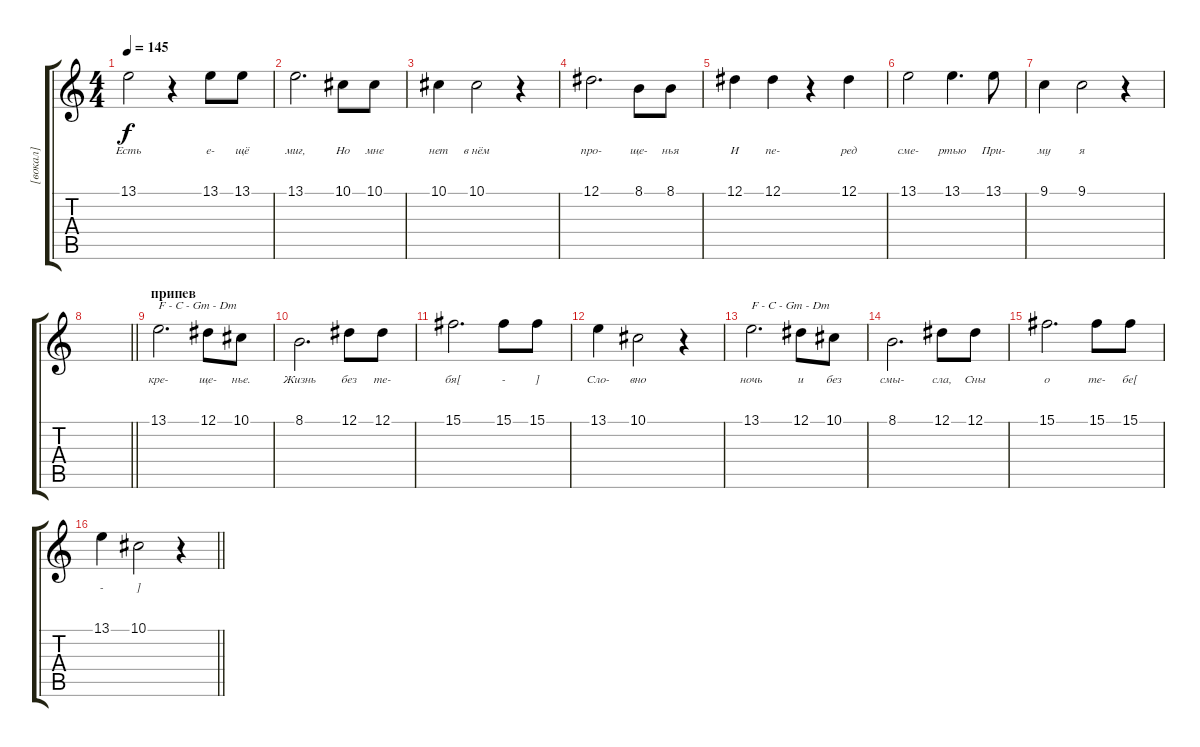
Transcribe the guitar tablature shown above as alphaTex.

\track ("[вокал]" "[вокал]") {instrument clarinet}
\staff {score tabs}
\tuning (Eb4 Bb3 Gb3 Db3 Ab2 Eb2) {hide}
\ts (4 4)
\tempo 145
\clef g2
\ks c
13.1.2{lyrics (0 "Есть") lyrics (1 "") lyrics (2 "") lyrics (3 "") lyrics (4 "") dy f} r.4 13.1.8{lyrics (0 "е-") lyrics (1 "") lyrics (2 "") lyrics (3 "") lyrics (4 "")} 13.1.8{lyrics (0 "щё") lyrics (1 "") lyrics (2 "") lyrics (3 "") lyrics (4 "")} |
13.1.2{d lyrics (0 "миг,") lyrics (1 "") lyrics (2 "") lyrics (3 "") lyrics (4 "")} 10.1.8{lyrics (0 "Но") lyrics (1 "") lyrics (2 "") lyrics (3 "") lyrics (4 "")} 10.1.8{lyrics (0 "мне") lyrics (1 "") lyrics (2 "") lyrics (3 "") lyrics (4 "")} |
10.1.4{lyrics (0 "нет") lyrics (1 "") lyrics (2 "") lyrics (3 "") lyrics (4 "")} 10.1.2{lyrics (0 "в нём") lyrics (1 "") lyrics (2 "") lyrics (3 "") lyrics (4 "")} r.4 |
12.1.2{d lyrics (0 "про-") lyrics (1 "") lyrics (2 "") lyrics (3 "") lyrics (4 "")} 8.1.8{lyrics (0 "ще-") lyrics (1 "") lyrics (2 "") lyrics (3 "") lyrics (4 "")} 8.1.8{lyrics (0 "нья") lyrics (1 "") lyrics (2 "") lyrics (3 "") lyrics (4 "")} |
12.1.4{lyrics (0 "И") lyrics (1 "") lyrics (2 "") lyrics (3 "") lyrics (4 "")} 12.1.4{lyrics (0 "пе-") lyrics (1 "") lyrics (2 "") lyrics (3 "") lyrics (4 "")} r.4 12.1.4{lyrics (0 "ред") lyrics (1 "") lyrics (2 "") lyrics (3 "") lyrics (4 "")} |
13.1.2{lyrics (0 "сме-") lyrics (1 "") lyrics (2 "") lyrics (3 "") lyrics (4 "")} 13.1.4{d lyrics (0 "ртью") lyrics (1 "") lyrics (2 "") lyrics (3 "") lyrics (4 "")} 13.1.8{lyrics (0 "При-") lyrics (1 "") lyrics (2 "") lyrics (3 "") lyrics (4 "")} |
9.1.4{lyrics (0 "му") lyrics (1 "") lyrics (2 "") lyrics (3 "") lyrics (4 "")} 9.1.2{lyrics (0 "я") lyrics (1 "") lyrics (2 "") lyrics (3 "") lyrics (4 "")} r.4 |
\barLineRight lightlight
|
\section ("" "припев")
13.1.2{d txt "F - C - Gm - Dm" lyrics (0 "кре-") lyrics (1 "") lyrics (2 "") lyrics (3 "") lyrics (4 "")} 12.1.8{lyrics (0 "ще-") lyrics (1 "") lyrics (2 "") lyrics (3 "") lyrics (4 "")} 10.1.8{lyrics (0 "нье.") lyrics (1 "") lyrics (2 "") lyrics (3 "") lyrics (4 "")} |
8.1.2{d lyrics (0 "Жизнь") lyrics (1 "") lyrics (2 "") lyrics (3 "") lyrics (4 "")} 12.1.8{lyrics (0 "без") lyrics (1 "") lyrics (2 "") lyrics (3 "") lyrics (4 "")} 12.1.8{lyrics (0 "те-") lyrics (1 "") lyrics (2 "") lyrics (3 "") lyrics (4 "")} |
15.1.2{d lyrics (0 "бя[") lyrics (1 "") lyrics (2 "") lyrics (3 "") lyrics (4 "")} 15.1.8{lyrics (0 "-") lyrics (1 "") lyrics (2 "") lyrics (3 "") lyrics (4 "")} 15.1.8{lyrics (0 "]") lyrics (1 "") lyrics (2 "") lyrics (3 "") lyrics (4 "")} |
13.1.4{lyrics (0 "Сло-") lyrics (1 "") lyrics (2 "") lyrics (3 "") lyrics (4 "")} 10.1.2{lyrics (0 "вно") lyrics (1 "") lyrics (2 "") lyrics (3 "") lyrics (4 "")} r.4 |
13.1.2{d txt "F - C - Gm - Dm" lyrics (0 "ночь") lyrics (1 "") lyrics (2 "") lyrics (3 "") lyrics (4 "")} 12.1.8{lyrics (0 "и") lyrics (1 "") lyrics (2 "") lyrics (3 "") lyrics (4 "")} 10.1.8{lyrics (0 "без") lyrics (1 "") lyrics (2 "") lyrics (3 "") lyrics (4 "")} |
8.1.2{d lyrics (0 "смы-") lyrics (1 "") lyrics (2 "") lyrics (3 "") lyrics (4 "")} 12.1.8{lyrics (0 "сла,") lyrics (1 "") lyrics (2 "") lyrics (3 "") lyrics (4 "")} 12.1.8{lyrics (0 "Сны") lyrics (1 "") lyrics (2 "") lyrics (3 "") lyrics (4 "")} |
15.1.2{d lyrics (0 "о") lyrics (1 "") lyrics (2 "") lyrics (3 "") lyrics (4 "")} 15.1.8{lyrics (0 "те-") lyrics (1 "") lyrics (2 "") lyrics (3 "") lyrics (4 "")} 15.1.8{lyrics (0 "бе[") lyrics (1 "") lyrics (2 "") lyrics (3 "") lyrics (4 "")} |
\barLineRight lightlight
13.1.4{lyrics (0 "-") lyrics (1 "") lyrics (2 "") lyrics (3 "") lyrics (4 "")} 10.1.2{lyrics (0 "]") lyrics (1 "") lyrics (2 "") lyrics (3 "") lyrics (4 "")} r.4
